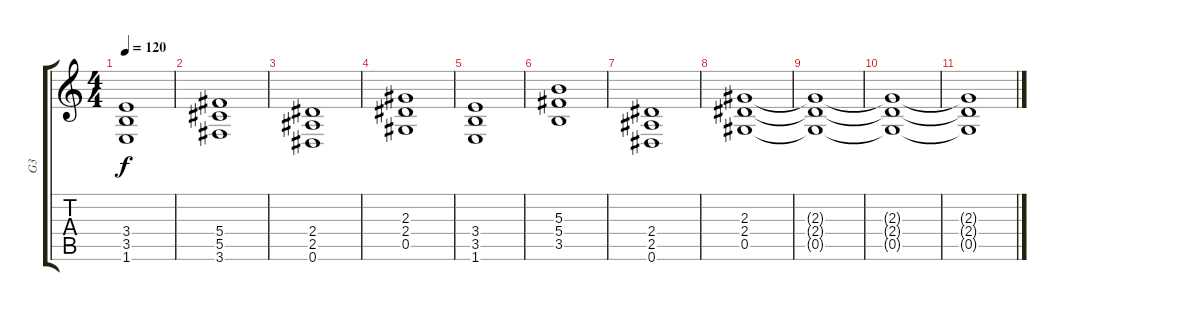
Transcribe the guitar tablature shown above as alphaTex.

\track ("G3 " "G3 ") {instrument distortionguitar}
\staff {score tabs}
\tuning (Eb4 Bb3 Gb3 Db3 Ab2 Eb2) {hide}
\ts (4 4)
\tempo 120
\clef g2
\ks c
(3.4 3.5 1.6).1{dy f} |
(5.4 5.5 3.6).1 |
(2.4 2.5 0.6).1 |
(2.3 2.4 0.5).1 |
(3.4 3.5 1.6).1 |
(5.3 5.4 3.5).1 |
(2.4 2.5 0.6).1 |
(2.3 2.4 0.5).1 |
(2.3{t} 2.4{t} 0.5{t}).1 |
(2.3{t} 2.4{t} 0.5{t}).1 |
(2.3{t} 2.4{t} 0.5{t}).1
